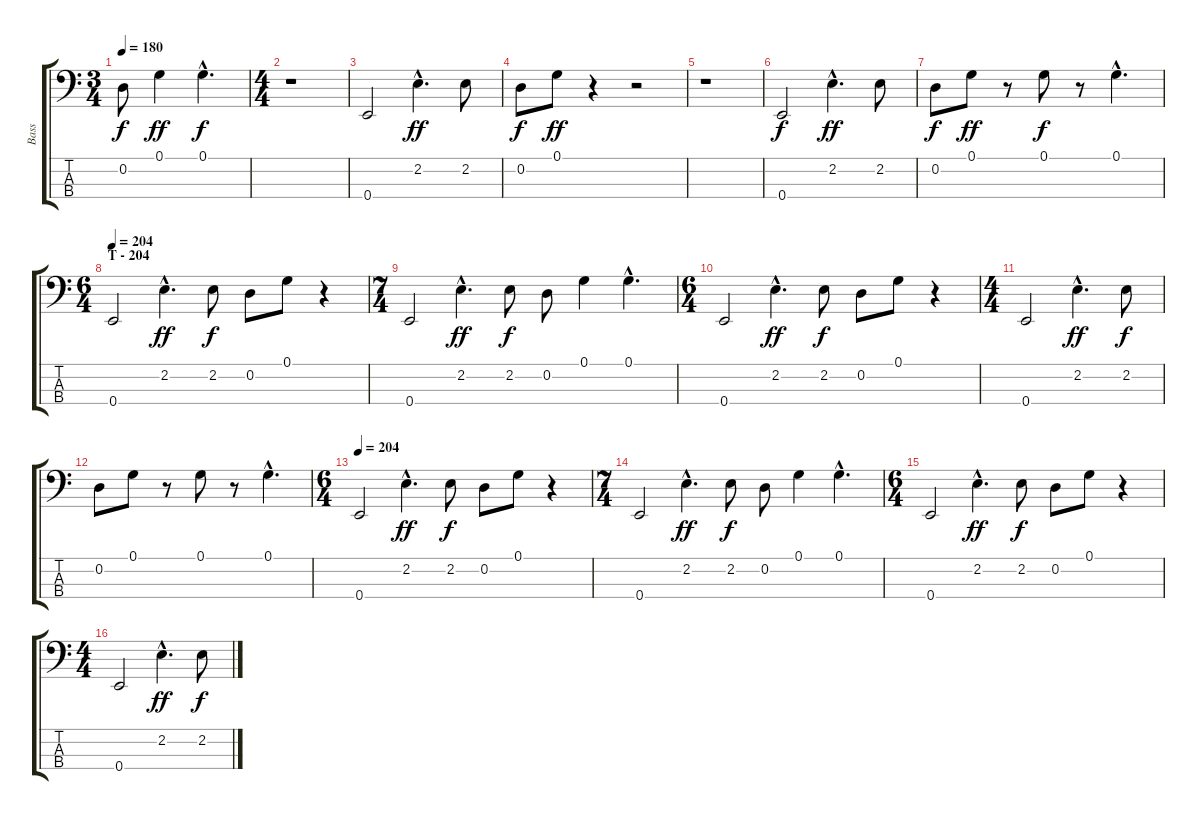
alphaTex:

\track ("Bass" "Bass") {instrument electricbassfinger}
\staff {score tabs}
\tuning (G2 D2 A1 E1) {hide}
\ts (3 4)
\tempo 180
\clef f4
\ks c
0.2.8{dy f} 0.1.4{dy ff} 0.1{hac}.4{d dy f} |
\ts (4 4)
r.1 |
0.4.2 2.2{hac}.4{d dy ff} 2.2.8 |
0.2.8{dy f} 0.1.8{dy ff} r.4 r.2 |
r.1 |
0.4.2{dy f} 2.2{hac}.4{d dy ff} 2.2.8 |
0.2.8{dy f} 0.1.8{dy ff} r.8 0.1.8{dy f} r.8 0.1{hac}.4{d} |
\ts (6 4)
\section ("" "T - 204")
\tempo 204
0.4.2{instrument electricbassfinger} 2.2{hac}.4{d dy ff} 2.2.8{dy f} 0.2.8 0.1.8 r.4 |
\ts (7 4)
0.4.2 2.2{hac}.4{d dy ff} 2.2.8{dy f} 0.2.8 0.1.4 0.1{hac}.4{d} |
\ts (6 4)
0.4.2 2.2{hac}.4{d dy ff} 2.2.8{dy f} 0.2.8 0.1.8 r.4 |
\ts (4 4)
0.4.2 2.2{hac}.4{d dy ff} 2.2.8{dy f} |
0.2.8 0.1.8 r.8 0.1.8 r.8 0.1{hac}.4{d} |
\ts (6 4)
\tempo 204
0.4.2{instrument electricbassfinger} 2.2{hac}.4{d dy ff} 2.2.8{dy f} 0.2.8 0.1.8 r.4 |
\ts (7 4)
0.4.2 2.2{hac}.4{d dy ff} 2.2.8{dy f} 0.2.8 0.1.4 0.1{hac}.4{d} |
\ts (6 4)
0.4.2 2.2{hac}.4{d dy ff} 2.2.8{dy f} 0.2.8 0.1.8 r.4 |
\ts (4 4)
0.4.2 2.2{hac}.4{d dy ff} 2.2.8{dy f}
